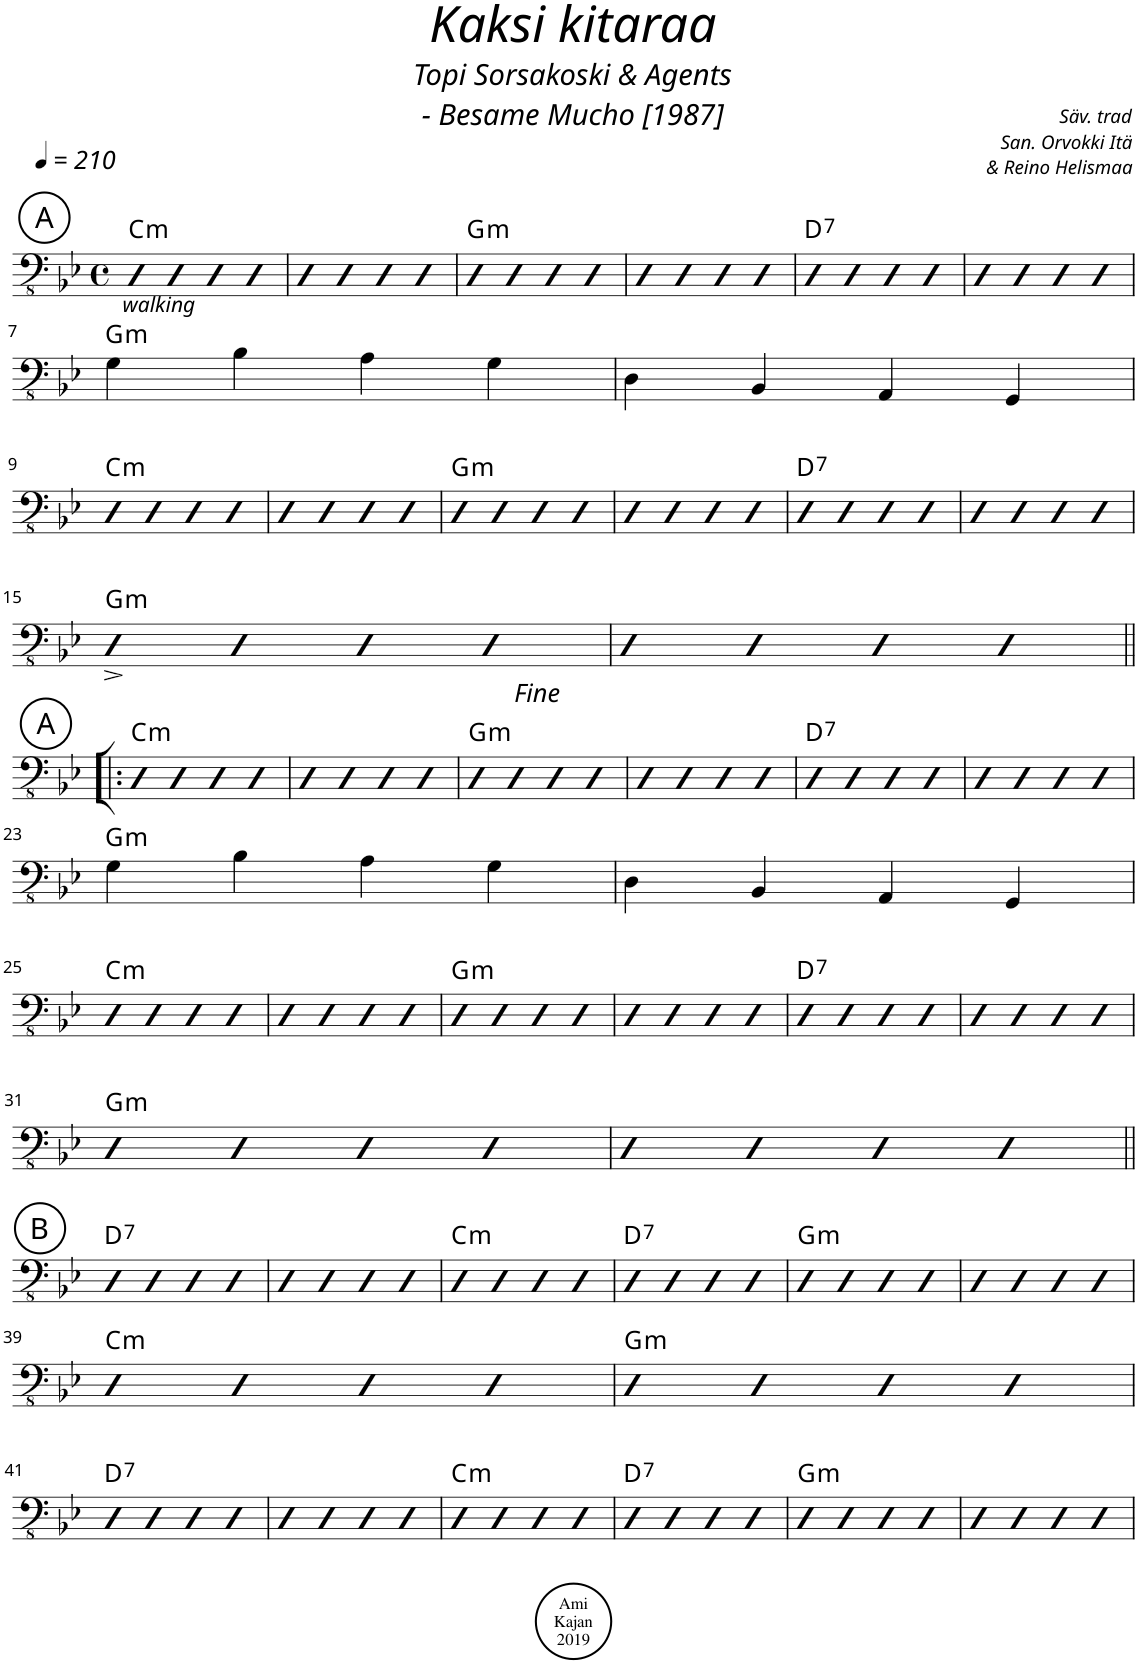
**kern	**harte
*part1	*part1
*staff1	*
*I"Piano	*
*I'Pno.	*
*clefFv4	*
*k[b-e-]	*
*M4/4	*
*met(c)	*
*MM210	*
!!LO:REH:place=s1:a:cj:enc=circle:fs=14:t=A
=1	=1
!LO:TX:b:i:t=walking	!LO:H:kt=m
4DD	C:min
4DD	.
4DD	.
4DD	.
=2	=2
4DD	.
4DD	.
4DD	.
4DD	.
=3	=3
!	!LO:H:kt=m
4DD	G:min
4DD	.
4DD	.
4DD	.
=4	=4
4DD	.
4DD	.
4DD	.
4DD	.
=5	=5
!	!LO:H:kt=7
4DD	D:7
4DD	.
4DD	.
4DD	.
=6	=6
4DD	.
4DD	.
4DD	.
4DD	.
!!LO:LB:g=z
=7	=7
!	!LO:H:kt=m
4GG\	G:min
4BB-\	.
4AA\	.
4GG\	.
=8	=8
4DD\	.
4BBB-/	.
4AAA/	.
4GGG/	.
!!LO:LB:g=z
=9	=9
!	!LO:H:kt=m
4DD	C:min
4DD	.
4DD	.
4DD	.
=10	=10
4DD	.
4DD	.
4DD	.
4DD	.
=11	=11
!	!LO:H:kt=m
4DD	G:min
4DD	.
4DD	.
4DD	.
=12	=12
4DD	.
4DD	.
4DD	.
4DD	.
=13	=13
!	!LO:H:kt=7
4DD	D:7
4DD	.
4DD	.
4DD	.
=14	=14
4DD	.
4DD	.
4DD	.
4DD	.
!!LO:LB:g=z
=15	=15
!	!LO:H:kt=m
4DD^<	G:min
4DD	.
4DD	.
4DD	.
=16	=16
4DD	.
4DD	.
4DD	.
4DD	.
!!LO:LB:g=z
!!LO:REH:place=s1:a:cj:enc=circle:fs=14:t=A
=17!|:	=17!|:
!	!LO:H:kt=m
4DD	C:min
4DD	.
4DD	.
4DD	.
=18	=18
4DD	.
4DD	.
4DD	.
4DD	.
=19	=19
!	!LO:H:kt=m
4DD	G:min
4DD	.
4DD	.
4DD	.
=20	=20
4DD	.
4DD	.
4DD	.
4DD	.
=21	=21
!	!LO:H:kt=7
4DD	D:7
4DD	.
4DD	.
4DD	.
=22	=22
4DD	.
4DD	.
4DD	.
4DD	.
!!LO:LB:g=z
=23	=23
!	!LO:H:kt=m
4GG\	G:min
4BB-\	.
4AA\	.
4GG\	.
=24	=24
4DD\	.
4BBB-/	.
4AAA/	.
4GGG/	.
!!LO:LB:g=z
=25	=25
!	!LO:H:kt=m
4DD	C:min
4DD	.
4DD	.
4DD	.
=26	=26
4DD	.
4DD	.
4DD	.
4DD	.
=27	=27
!	!LO:H:kt=m
4DD	G:min
4DD	.
4DD	.
4DD	.
=28	=28
4DD	.
4DD	.
4DD	.
4DD	.
=29	=29
!	!LO:H:kt=7
4DD	D:7
4DD	.
4DD	.
4DD	.
=30	=30
4DD	.
4DD	.
4DD	.
4DD	.
!!LO:LB:g=z
=31	=31
!	!LO:H:kt=m
4DD	G:min
4DD	.
4DD	.
4DD	.
=32	=32
4DD	.
4DD	.
4DD	.
4DD	.
!!LO:LB:g=z
!!LO:REH:place=s1:a:cj:enc=circle:fs=14:t=B
=33||	=33||
!	!LO:H:kt=7
4DD	D:7
4DD	.
4DD	.
4DD	.
=34	=34
4DD	.
4DD	.
4DD	.
4DD	.
=35	=35
!	!LO:H:kt=m
4DD	C:min
4DD	.
4DD	.
4DD	.
=36	=36
!	!LO:H:kt=7
4DD	D:7
4DD	.
4DD	.
4DD	.
=37	=37
!	!LO:H:kt=m
4DD	G:min
4DD	.
4DD	.
4DD	.
=38	=38
4DD	.
4DD	.
4DD	.
4DD	.
!!LO:LB:g=z
=39	=39
!	!LO:H:kt=m
4DD	C:min
4DD	.
4DD	.
4DD	.
=40	=40
!	!LO:H:kt=m
4DD	G:min
4DD	.
4DD	.
4DD	.
!!LO:LB:g=z
=41	=41
!	!LO:H:kt=7
4DD	D:7
4DD	.
4DD	.
4DD	.
=42	=42
4DD	.
4DD	.
4DD	.
4DD	.
=43	=43
!	!LO:H:kt=m
4DD	C:min
4DD	.
4DD	.
4DD	.
=44	=44
!	!LO:H:kt=7
4DD	D:7
4DD	.
4DD	.
4DD	.
=45	=45
!	!LO:H:kt=m
4DD	G:min
4DD	.
4DD	.
4DD	.
=46	=46
4DD	.
4DD	.
4DD	.
4DD	.
=	=
*-	*-
